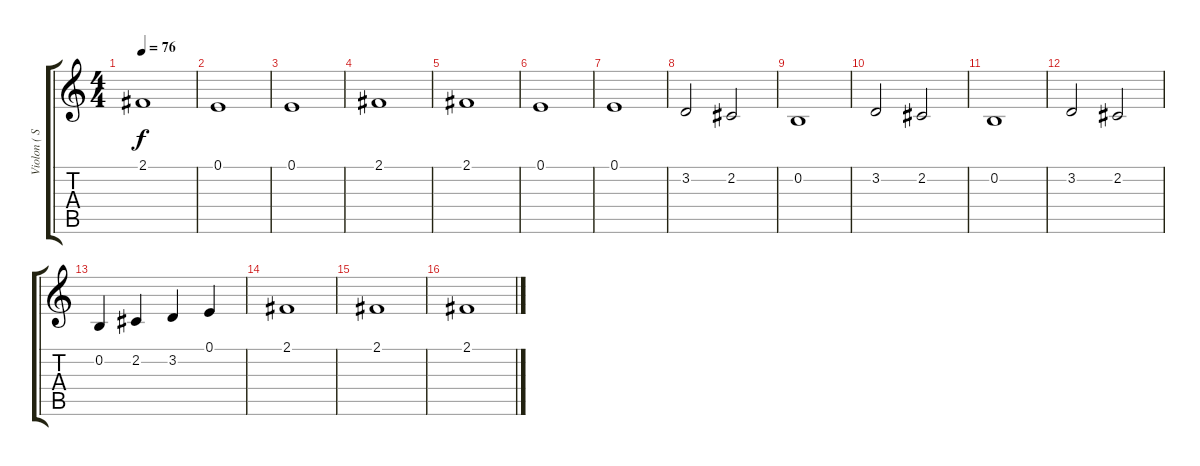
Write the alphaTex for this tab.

\track ("Violon ( Sharon Corr )" "Violon ( S") {instrument violin}
\staff {score tabs}
\tuning (E4 B3 G3 D3 A2 E2) {hide}
\ts (4 4)
\tempo 76
\clef g2
\ks c
2.1.1{dy f} |
0.1.1 |
0.1.1 |
2.1.1 |
2.1.1 |
0.1.1 |
0.1.1 |
3.2.2 2.2.2 |
0.2.1 |
3.2.2 2.2.2 |
0.2.1 |
3.2.2 2.2.2 |
0.2.4 2.2.4 3.2.4 0.1.4 |
2.1.1 |
2.1.1 |
2.1.1
